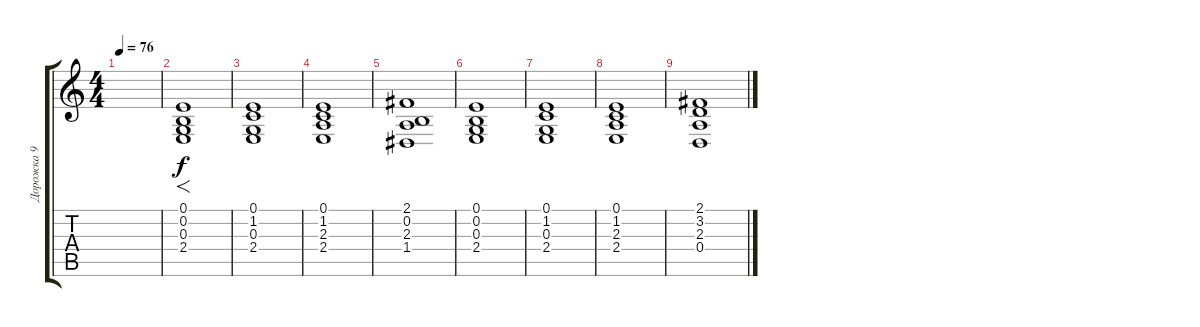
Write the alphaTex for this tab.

\track ("Дорожка 9" "Дорожка 9") {instrument stringensemble1}
\staff {score tabs}
\tuning (E4 B3 G3 D3 A2 E2) {hide}
\ts (4 4)
\tempo 76
\clef g2
\ks c
|
(0.1 0.2 0.3 2.4).1{f} |
(0.1 1.2 0.3 2.4).1 |
(0.1 1.2 2.3 2.4).1 |
(2.1 0.2 2.3 1.4).1 |
(0.1 0.2 0.3 2.4).1 |
(0.1 1.2 0.3 2.4).1 |
(0.1 1.2 2.3 2.4).1 |
(2.1 3.2 2.3 0.4).1
